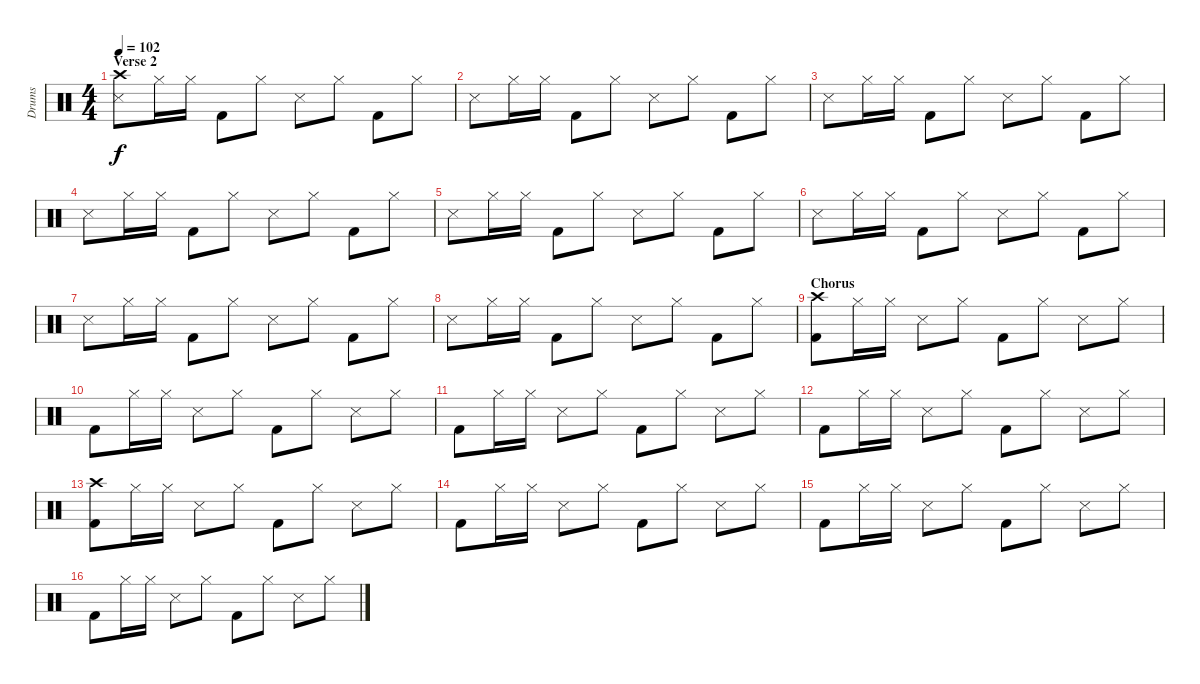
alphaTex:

\track ("Drums" "Drums") {instrument percussion}
\staff {score}
\articulation defaults
\ts (4 4)
\section ("" "Verse 2")
\tempo 102
\clef neutral
\ks c
("Snare (side stick) 3" "Crash high (hit)").8{dy f} "Hi-Hat (closed)".16 "Hi-Hat (closed)".16 "Kick (hit) 2".8 "Hi-Hat (closed)".8 "Snare (side stick) 3".8 "Hi-Hat (closed)".8 "Kick (hit) 2".8 "Hi-Hat (closed)".8 |
"Snare (side stick) 3".8 "Hi-Hat (closed)".16 "Hi-Hat (closed)".16 "Kick (hit) 2".8 "Hi-Hat (closed)".8 "Snare (side stick) 3".8 "Hi-Hat (closed)".8 "Kick (hit) 2".8 "Hi-Hat (closed)".8 |
"Snare (side stick) 3".8 "Hi-Hat (closed)".16 "Hi-Hat (closed)".16 "Kick (hit) 2".8 "Hi-Hat (closed)".8 "Snare (side stick) 3".8 "Hi-Hat (closed)".8 "Kick (hit) 2".8 "Hi-Hat (closed)".8 |
"Snare (side stick) 3".8 "Hi-Hat (closed)".16 "Hi-Hat (closed)".16 "Kick (hit) 2".8 "Hi-Hat (closed)".8 "Snare (side stick) 3".8 "Hi-Hat (closed)".8 "Kick (hit) 2".8 "Hi-Hat (closed)".8 |
"Snare (side stick) 3".8 "Hi-Hat (closed)".16 "Hi-Hat (closed)".16 "Kick (hit) 2".8 "Hi-Hat (closed)".8 "Snare (side stick) 3".8 "Hi-Hat (closed)".8 "Kick (hit) 2".8 "Hi-Hat (closed)".8 |
"Snare (side stick) 3".8 "Hi-Hat (closed)".16 "Hi-Hat (closed)".16 "Kick (hit) 2".8 "Hi-Hat (closed)".8 "Snare (side stick) 3".8 "Hi-Hat (closed)".8 "Kick (hit) 2".8 "Hi-Hat (closed)".8 |
"Snare (side stick) 3".8 "Hi-Hat (closed)".16 "Hi-Hat (closed)".16 "Kick (hit) 2".8 "Hi-Hat (closed)".8 "Snare (side stick) 3".8 "Hi-Hat (closed)".8 "Kick (hit) 2".8 "Hi-Hat (closed)".8 |
"Snare (side stick) 3".8 "Hi-Hat (closed)".16 "Hi-Hat (closed)".16 "Kick (hit) 2".8 "Hi-Hat (closed)".8 "Snare (side stick) 3".8 "Hi-Hat (closed)".8 "Kick (hit) 2".8 "Hi-Hat (closed)".8 |
\section ("" "Chorus")
("Crash high (hit)" "Kick (hit) 2").8 "Hi-Hat (closed)".16 "Hi-Hat (closed)".16 "Snare (side stick) 3".8 "Hi-Hat (closed)".8 "Kick (hit) 2".8 "Hi-Hat (closed)".8 "Snare (side stick) 3".8 "Hi-Hat (closed)".8 |
"Kick (hit) 2".8 "Hi-Hat (closed)".16 "Hi-Hat (closed)".16 "Snare (side stick) 3".8 "Hi-Hat (closed)".8 "Kick (hit) 2".8 "Hi-Hat (closed)".8 "Snare (side stick) 3".8 "Hi-Hat (closed)".8 |
"Kick (hit) 2".8 "Hi-Hat (closed)".16 "Hi-Hat (closed)".16 "Snare (side stick) 3".8 "Hi-Hat (closed)".8 "Kick (hit) 2".8 "Hi-Hat (closed)".8 "Snare (side stick) 3".8 "Hi-Hat (closed)".8 |
"Kick (hit) 2".8 "Hi-Hat (closed)".16 "Hi-Hat (closed)".16 "Snare (side stick) 3".8 "Hi-Hat (closed)".8 "Kick (hit) 2".8 "Hi-Hat (closed)".8 "Snare (side stick) 3".8 "Hi-Hat (closed)".8 |
("Crash high (hit)" "Kick (hit) 2").8 "Hi-Hat (closed)".16 "Hi-Hat (closed)".16 "Snare (side stick) 3".8 "Hi-Hat (closed)".8 "Kick (hit) 2".8 "Hi-Hat (closed)".8 "Snare (side stick) 3".8 "Hi-Hat (closed)".8 |
"Kick (hit) 2".8 "Hi-Hat (closed)".16 "Hi-Hat (closed)".16 "Snare (side stick) 3".8 "Hi-Hat (closed)".8 "Kick (hit) 2".8 "Hi-Hat (closed)".8 "Snare (side stick) 3".8 "Hi-Hat (closed)".8 |
"Kick (hit) 2".8 "Hi-Hat (closed)".16 "Hi-Hat (closed)".16 "Snare (side stick) 3".8 "Hi-Hat (closed)".8 "Kick (hit) 2".8 "Hi-Hat (closed)".8 "Snare (side stick) 3".8 "Hi-Hat (closed)".8 |
"Kick (hit) 2".8 "Hi-Hat (closed)".16 "Hi-Hat (closed)".16 "Snare (side stick) 3".8 "Hi-Hat (closed)".8 "Kick (hit) 2".8 "Hi-Hat (closed)".8 "Snare (side stick) 3".8 "Hi-Hat (closed)".8
